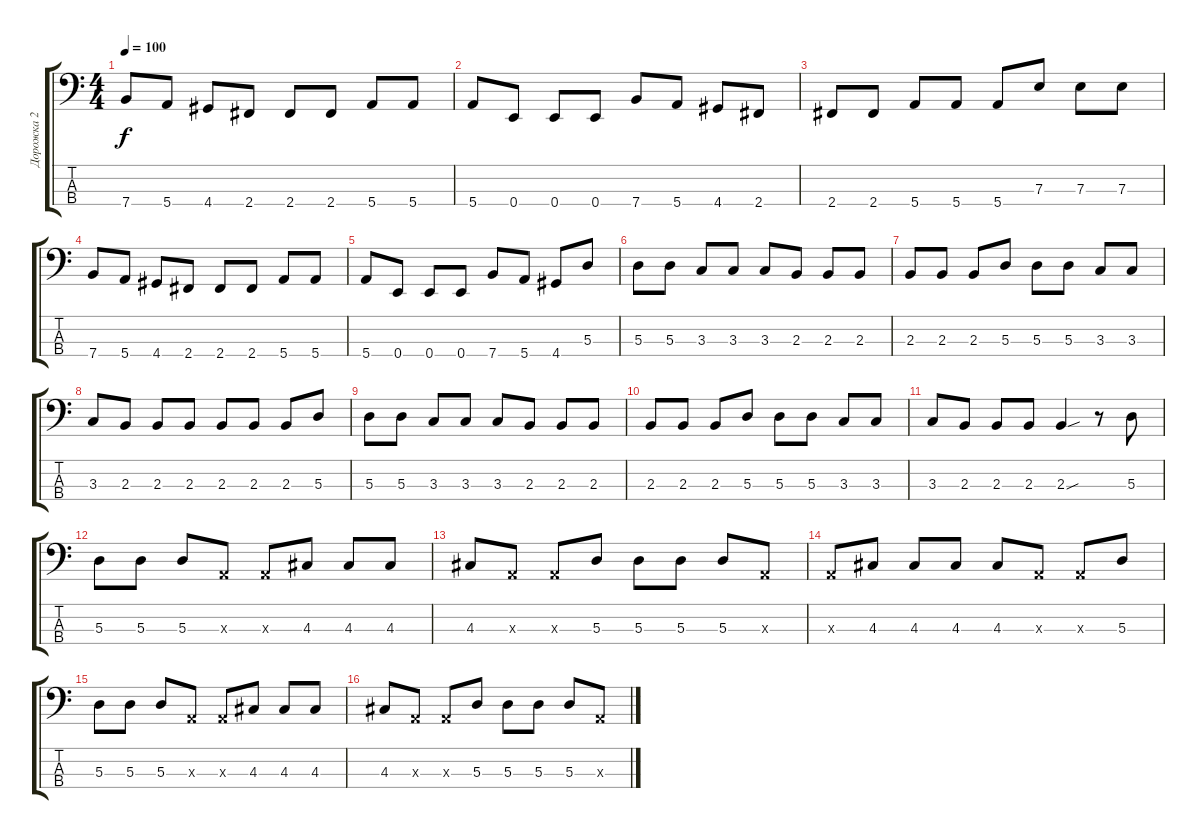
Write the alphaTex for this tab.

\track ("Дорожка 2" "Дорожка 2") {instrument electricbassfinger}
\staff {score tabs}
\tuning (G2 D2 A1 E1) {hide}
\ts (4 4)
\tempo 100
\clef f4
\ks c
7.4.8{dy f} 5.4.8 4.4.8 2.4.8 2.4.8 2.4.8 5.4.8 5.4.8 |
5.4.8 0.4.8 0.4.8 0.4.8 7.4.8 5.4.8 4.4.8 2.4.8 |
2.4.8 2.4.8 5.4.8 5.4.8 5.4.8 7.3.8 7.3.8 7.3.8 |
7.4.8 5.4.8 4.4.8 2.4.8 2.4.8 2.4.8 5.4.8 5.4.8 |
5.4.8 0.4.8 0.4.8 0.4.8 7.4.8 5.4.8 4.4.8 5.3.8 |
5.3.8 5.3.8 3.3.8 3.3.8 3.3.8 2.3.8 2.3.8 2.3.8 |
2.3.8 2.3.8 2.3.8 5.3.8 5.3.8 5.3.8 3.3.8 3.3.8 |
3.3.8 2.3.8 2.3.8 2.3.8 2.3.8 2.3.8 2.3.8 5.3.8 |
5.3.8 5.3.8 3.3.8 3.3.8 3.3.8 2.3.8 2.3.8 2.3.8 |
2.3.8 2.3.8 2.3.8 5.3.8 5.3.8 5.3.8 3.3.8 3.3.8 |
3.3.8 2.3.8 2.3.8 2.3.8 2.3{sou}.4 r.8 5.3.8 |
5.3.8 5.3.8 5.3.8 0.3{x}.8 0.3{x}.8 4.3.8 4.3.8 4.3.8 |
4.3.8 0.3{x}.8 0.3{x}.8 5.3.8 5.3.8 5.3.8 5.3.8 0.3{x}.8 |
0.3{x}.8 4.3.8 4.3.8 4.3.8 4.3.8 0.3{x}.8 0.3{x}.8 5.3.8 |
5.3.8 5.3.8 5.3.8 0.3{x}.8 0.3{x}.8 4.3.8 4.3.8 4.3.8 |
4.3.8 0.3{x}.8 0.3{x}.8 5.3.8 5.3.8 5.3.8 5.3.8 0.3{x}.8
